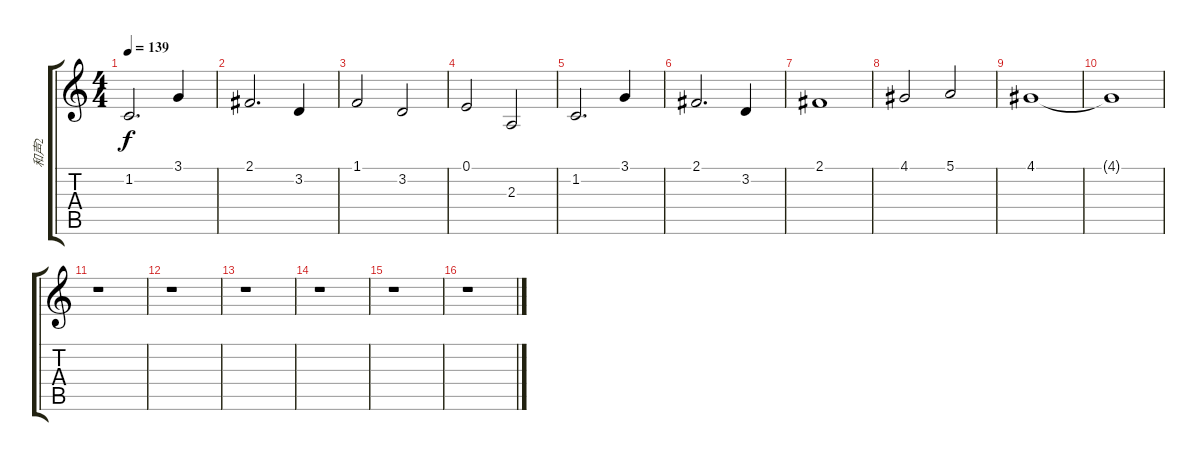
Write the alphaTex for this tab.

\track ("和声2" "和声2") {instrument stringensemble1}
\staff {score tabs}
\tuning (E4 B3 G3 D3 A2 E2) {hide}
\ts (4 4)
\tempo 139
\clef g2
\ks c
1.2.2{d dy f} 3.1.4 |
2.1.2{d} 3.2.4 |
1.1.2 3.2.2 |
0.1.2 2.3.2 |
1.2.2{d} 3.1.4 |
2.1.2{d} 3.2.4 |
2.1.1 |
4.1.2 5.1.2 |
4.1.1 |
4.1{t}.1 |
r.1 |
r.1 |
r.1 |
r.1 |
r.1 |
r.1
